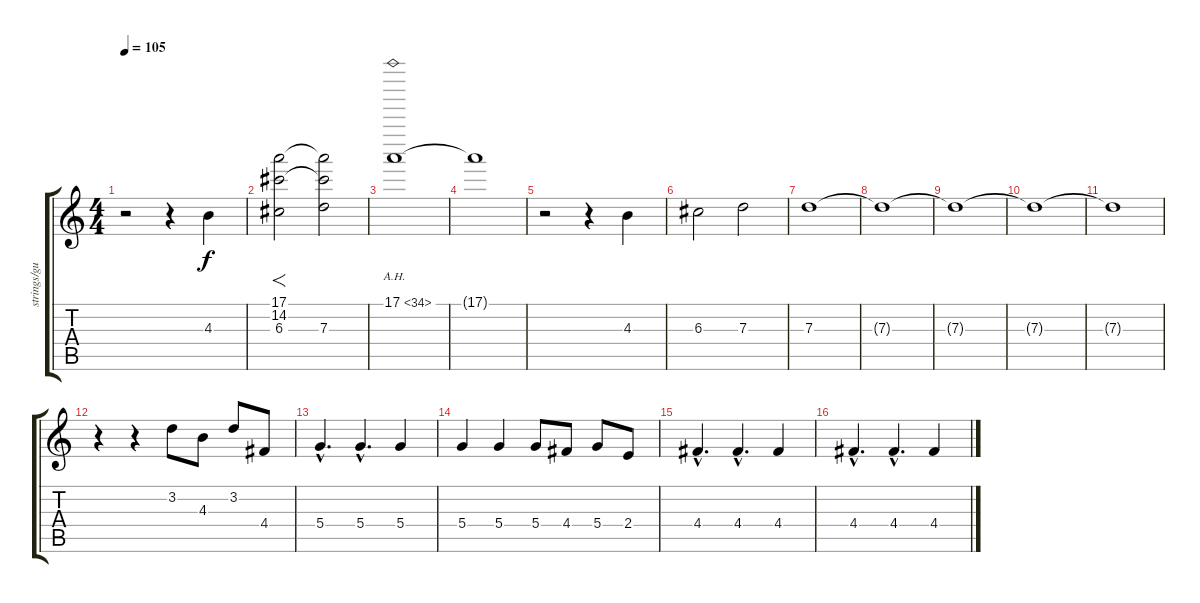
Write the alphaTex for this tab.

\track ("strings/guitar" "strings/gu") {instrument overdrivenguitar}
\staff {score tabs}
\tuning (E4 B3 G3 D3 A2 E2) {hide}
\ts (4 4)
\tempo 105
\clef g2
\ks c
r.2{dy f} r.4 4.3.4 |
(17.1 14.2 6.3).2{f} (17.1{t} 14.2{t} 7.3).2 |
17.1{ah 17}.1 |
17.1{t}.1 |
r.2 r.4 4.3.4 |
6.3.2 7.3.2 |
7.3.1 |
7.3{t}.1 |
7.3{t}.1 |
7.3{t}.1 |
7.3{t}.1 |
r.4 r.4 3.2.8 4.3.8 3.2.8 4.4.8 |
5.4{hac}.4{d} 5.4{hac}.4{d} 5.4.4 |
5.4.4 5.4.4 5.4.8 4.4.8 5.4.8 2.4.8 |
4.4{hac}.4{d} 4.4{hac}.4{d} 4.4.4 |
4.4{hac}.4{d} 4.4{hac}.4{d} 4.4.4
